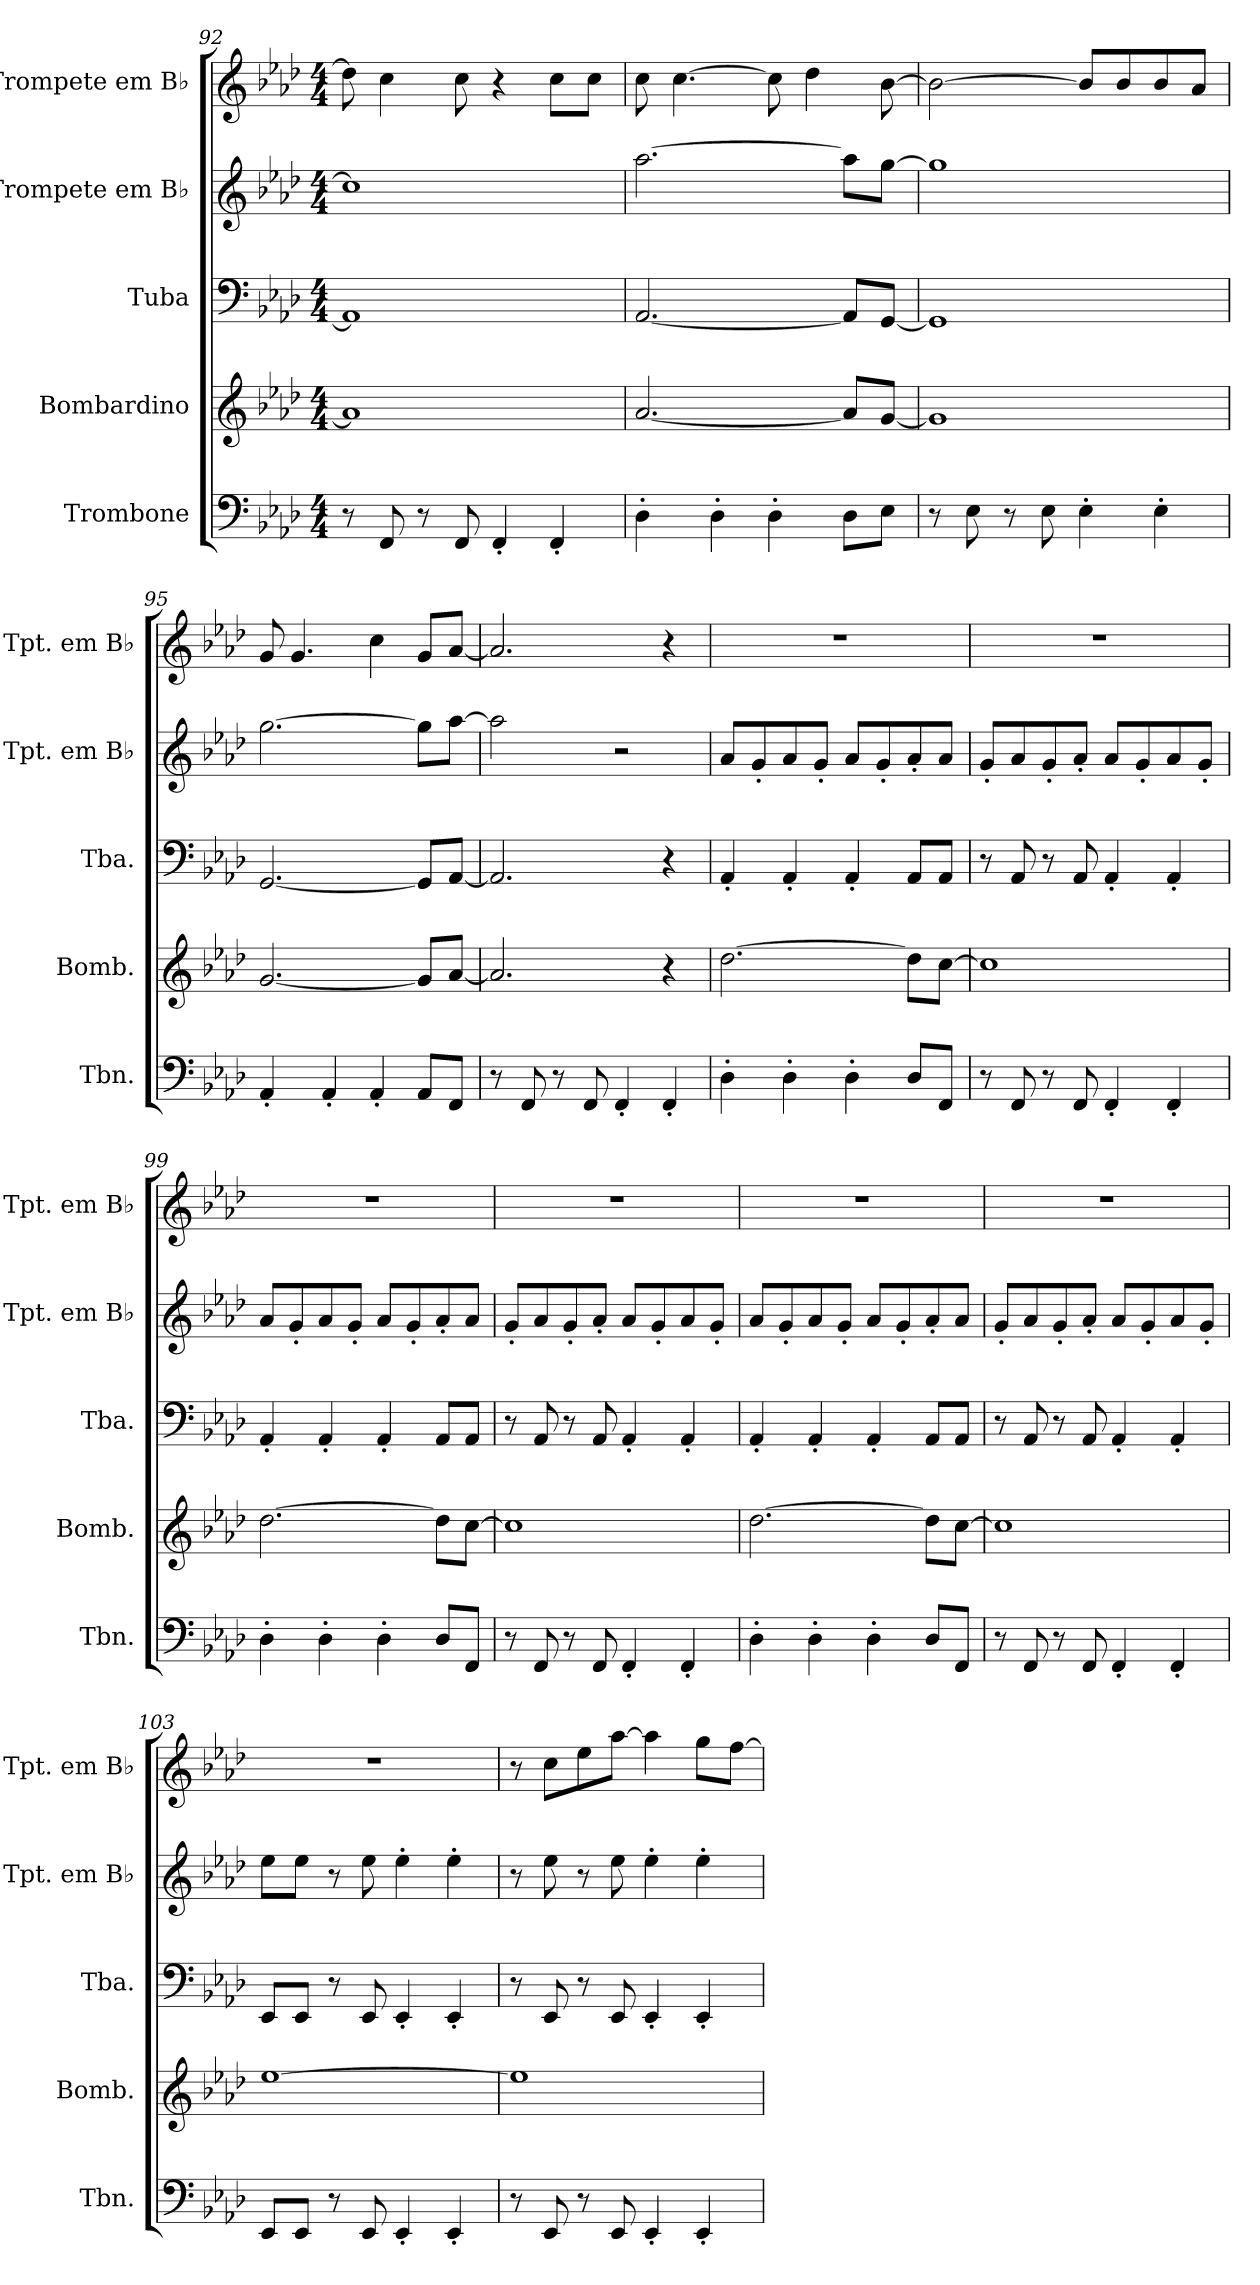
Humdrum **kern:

**kern	**kern	**kern	**kern	**kern
*part5	*part4	*part3	*part2	*part1
*staff5	*staff4	*staff3	*staff2	*staff1
*I"Trombone	*I"Bombardino	*I"Tuba	*I"Trompete em B♭	*I"Trompete em B♭
*I'Tbn.	*I'Bomb.	*I'Tba.	*I'Tpt. em B♭	*I'Tpt. em B♭
*clefF4	*clefG2	*clefF4	*clefG2	*clefG2
*	*ITrd14c24	*ITrd-7c-12	*ITrd7c12	*ITrd7c12
*k[b-e-a-d-]	*k[b-e-a-d-]	*k[b-e-a-d-]	*k[b-e-a-d-]	*k[b-e-a-d-]
*M4/4	*M4/4	*M4/4	*M4/4	*M4/4
=92	=92	=92	=92	=92
8r	1AA-]	1A-]	1c]	8d-\]
8FF/	.	.	.	4c\
8r	.	.	.	.
8FF/	.	.	.	8c\
4FF'/	.	.	.	4r
4FF'/	.	.	.	8c\L
.	.	.	.	8c\J
=93	=93	=93	=93	=93
4D-'\	[2.AA-/	[2.A-/	[2.a-\	8c\
.	.	.	.	[4.c\
4D-'\	.	.	.	.
4D-'\	.	.	.	8c\]
.	.	.	.	4d-\
8D-\L	8AA-/L]	8A-/L]	8a-\L]	.
8E-\J	[8GG/J	[8G/J	[8g\J	[8B-\
!!LO:PB:g=z
=94	=94	=94	=94	=94
8r	1GG]	1G]	1g]	2B-\_
8E-\	.	.	.	.
8r	.	.	.	.
8E-\	.	.	.	.
4E-'\	.	.	.	8B-/L]
.	.	.	.	8B-/
4E-'\	.	.	.	8B-/
.	.	.	.	8A-/J
=95	=95	=95	=95	=95
4AA-'/	[2.GG/	[2.G/	[2.g\	8G/
.	.	.	.	4.G/
4AA-'/	.	.	.	.
4AA-'/	.	.	.	4c\
8AA-/L	8GG/L]	8G/L]	8g\L]	8G/L
8FF/J	[8AA-/J	[8A-/J	[8a-\J	[8A-/J
=96	=96	=96	=96	=96
8r	2.AA-/]	2.A-/]	2a-\]	2.A-/]
8FF/	.	.	.	.
8r	.	.	.	.
8FF/	.	.	.	.
4FF'/	.	.	2r	.
4FF'/	4r	4r	.	4r
=97	=97	=97	=97	=97
4D-'\	[2.D-\	4A-'/	8A-/L	1r
.	.	.	8G'/	.
4D-'\	.	4A-'/	8A-/	.
.	.	.	8G'/J	.
4D-'\	.	4A-'/	8A-/L	.
.	.	.	8G'/	.
8D-/L	8D-\L]	8A-/L	8A-'/	.
8FF/J	[8C\J	8A-/J	8A-/J	.
=98	=98	=98	=98	=98
8r	1C]	8r	8G'/L	1r
8FF/	.	8A-/	8A-/	.
8r	.	8r	8G'/	.
8FF/	.	8A-/	8A-'/J	.
4FF'/	.	4A-'/	8A-/L	.
.	.	.	8G'/	.
4FF'/	.	4A-'/	8A-/	.
.	.	.	8G'/J	.
!!LO:LB:g=z
=99	=99	=99	=99	=99
4D-'\	[2.D-\	4A-'/	8A-/L	1r
.	.	.	8G'/	.
4D-'\	.	4A-'/	8A-/	.
.	.	.	8G'/J	.
4D-'\	.	4A-'/	8A-/L	.
.	.	.	8G'/	.
8D-/L	8D-\L]	8A-/L	8A-'/	.
8FF/J	[8C\J	8A-/J	8A-/J	.
=100	=100	=100	=100	=100
8r	1C]	8r	8G'/L	1r
8FF/	.	8A-/	8A-/	.
8r	.	8r	8G'/	.
8FF/	.	8A-/	8A-'/J	.
4FF'/	.	4A-'/	8A-/L	.
.	.	.	8G'/	.
4FF'/	.	4A-'/	8A-/	.
.	.	.	8G'/J	.
=101	=101	=101	=101	=101
4D-'\	[2.D-\	4A-'/	8A-/L	1r
.	.	.	8G'/	.
4D-'\	.	4A-'/	8A-/	.
.	.	.	8G'/J	.
4D-'\	.	4A-'/	8A-/L	.
.	.	.	8G'/	.
8D-/L	8D-\L]	8A-/L	8A-'/	.
8FF/J	[8C\J	8A-/J	8A-/J	.
=102	=102	=102	=102	=102
8r	1C]	8r	8G'/L	1r
8FF/	.	8A-/	8A-/	.
8r	.	8r	8G'/	.
8FF/	.	8A-/	8A-'/J	.
4FF'/	.	4A-'/	8A-/L	.
.	.	.	8G'/	.
4FF'/	.	4A-'/	8A-/	.
.	.	.	8G'/J	.
!!LO:PB:g=z
=103	=103	=103	=103	=103
8EE-/L	[1E-	8E-/L	8e-\L	1r
8EE-/J	.	8E-/J	8e-\J	.
8r	.	8r	8r	.
8EE-/	.	8E-/	8e-\	.
4EE-'/	.	4E-'/	4e-'\	.
4EE-'/	.	4E-'/	4e-'\	.
=104	=104	=104	=104	=104
8r	1E-]	8r	8r	8r
8EE-/	.	8E-/	8e-\	8c\L
8r	.	8r	8r	8e-\
8EE-/	.	8E-/	8e-\	[8a-\J
4EE-'/	.	4E-'/	4e-'\	4a-\]
4EE-'/	.	4E-'/	4e-'\	8g\L
.	.	.	.	[8f\J
=	=	=	=	=
*-	*-	*-	*-	*-
